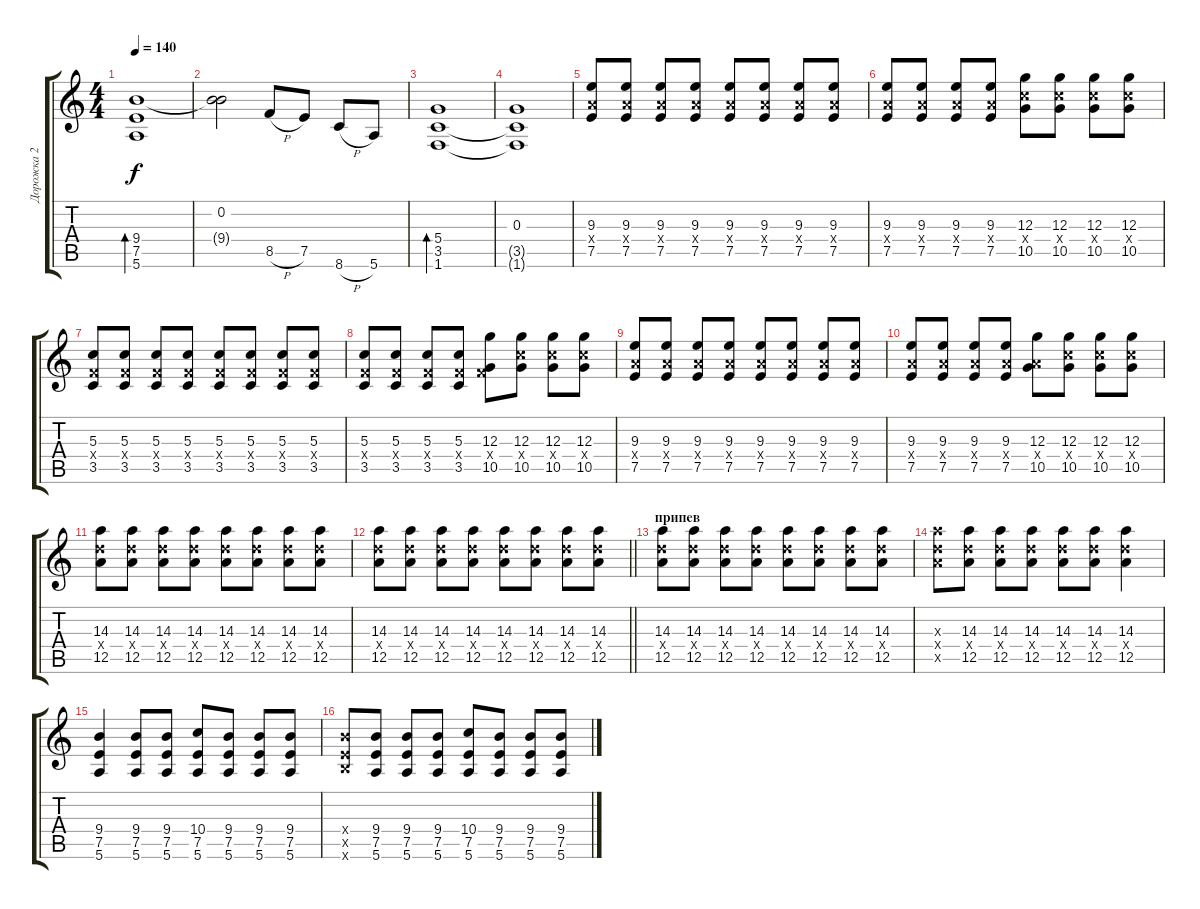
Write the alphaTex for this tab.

\track ("Дорожка 2" "Дорожка 2") {instrument electricguitarjazz}
\staff {score tabs}
\tuning (E4 B3 G3 D3 A2 E2) {hide}
\ts (4 4)
\tempo 140
\clef g2
\ks c
(9.4 7.5 5.6).1{bd 60 dy f} |
(0.2 9.4{t}).2 8.5{h}.8 7.5.8 8.6{h}.8 5.6.8 |
(5.4 3.5 1.6).1{bd 60} |
(0.3 3.5{t} 1.6{t}).1 |
(9.3 7.4{x} 7.5).8{instrument distortionguitar} (9.3 7.4{x} 7.5).8 (9.3 7.4{x} 7.5).8 (9.3 7.4{x} 7.5).8 (9.3 7.4{x} 7.5).8 (9.3 7.4{x} 7.5).8 (9.3 7.4{x} 7.5).8 (9.3 7.4{x} 7.5).8 |
(9.3 7.4{x} 7.5).8 (9.3 7.4{x} 7.5).8 (9.3 7.4{x} 7.5).8 (9.3 7.4{x} 7.5).8 (12.3 10.4{x} 10.5).8 (12.3 10.4{x} 10.5).8 (12.3 10.4{x} 10.5).8 (12.3 10.4{x} 10.5).8 |
(5.3 3.4{x} 3.5).8 (5.3 3.4{x} 3.5).8 (5.3 3.4{x} 3.5).8 (5.3 3.4{x} 3.5).8 (5.3 3.4{x} 3.5).8 (5.3 3.4{x} 3.5).8 (5.3 3.4{x} 3.5).8 (5.3 3.4{x} 3.5).8 |
(5.3 3.4{x} 3.5).8 (5.3 3.4{x} 3.5).8 (5.3 3.4{x} 3.5).8 (5.3 3.4{x} 3.5).8 (12.3 3.4{x} 10.5).8 (12.3 10.4{x} 10.5).8 (12.3 10.4{x} 10.5).8 (12.3 10.4{x} 10.5).8 |
(9.3 7.4{x} 7.5).8{instrument distortionguitar} (9.3 7.4{x} 7.5).8 (9.3 7.4{x} 7.5).8 (9.3 7.4{x} 7.5).8 (9.3 7.4{x} 7.5).8 (9.3 7.4{x} 7.5).8 (9.3 7.4{x} 7.5).8 (9.3 7.4{x} 7.5).8 |
(9.3 7.4{x} 7.5).8{instrument distortionguitar} (9.3 7.4{x} 7.5).8 (9.3 7.4{x} 7.5).8 (9.3 7.4{x} 7.5).8 (12.3 7.4{x} 10.5).8 (12.3 10.4{x} 10.5).8 (12.3 10.4{x} 10.5).8 (12.3 10.4{x} 10.5).8 |
(14.3 12.4{x} 12.5).8 (14.3 12.4{x} 12.5).8 (14.3 12.4{x} 12.5).8 (14.3 12.4{x} 12.5).8 (14.3 12.4{x} 12.5).8 (14.3 12.4{x} 12.5).8 (14.3 12.4{x} 12.5).8 (14.3 12.4{x} 12.5).8 |
\barLineRight lightlight
(14.3 12.4{x} 12.5).8 (14.3 12.4{x} 12.5).8 (14.3 12.4{x} 12.5).8 (14.3 12.4{x} 12.5).8 (14.3 12.4{x} 12.5).8 (14.3 12.4{x} 12.5).8 (14.3 12.4{x} 12.5).8 (14.3 12.4{x} 12.5).8 |
\section ("" "припев")
(14.3 12.4{x} 12.5).8 (14.3 12.4{x} 12.5).8 (14.3 12.4{x} 12.5).8 (14.3 12.4{x} 12.5).8 (14.3 12.4{x} 12.5).8 (14.3 12.4{x} 12.5).8 (14.3 12.4{x} 12.5).8 (14.3 12.4{x} 12.5).8 |
(14.3{x} 12.4{x} 12.5{x}).8 (14.3 12.4{x} 12.5).8 (14.3 12.4{x} 12.5).8 (14.3 12.4{x} 12.5).8 (14.3 12.4{x} 12.5).8 (14.3 12.4{x} 12.5).8 (14.3 12.4{x} 12.5).4 |
(9.4 7.5 5.6).4 (9.4 7.5 5.6).8 (9.4 7.5 5.6).8 (10.4 7.5 5.6).8 (9.4 7.5 5.6).8 (9.4 7.5 5.6).8 (9.4 7.5 5.6).8 |
(9.4{x} 7.5{x} 7.6{x}).8 (9.4 7.5 5.6).8 (9.4 7.5 5.6).8 (9.4 7.5 5.6).8 (10.4 7.5 5.6).8 (9.4 7.5 5.6).8 (9.4 7.5 5.6).8 (9.4 7.5 5.6).8
